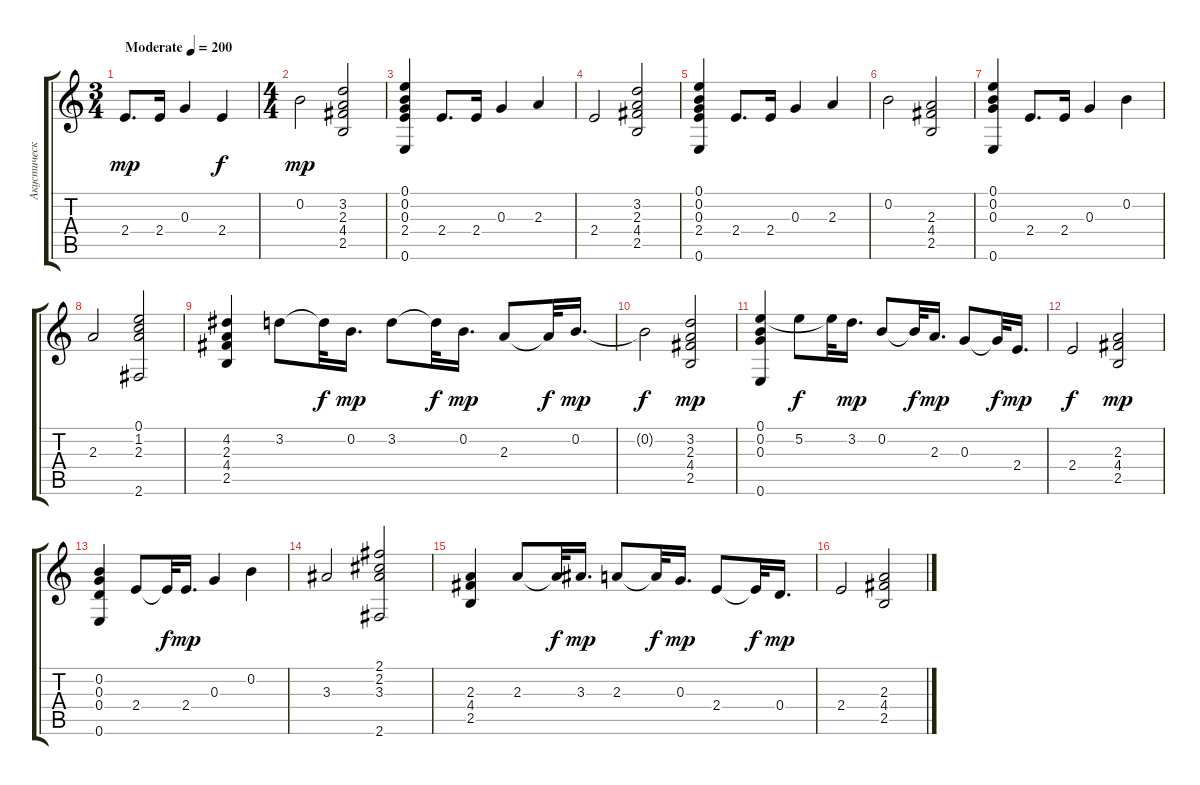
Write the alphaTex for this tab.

\track ("Акустическая гитара" "Акустическ") {instrument acousticguitarnylon}
\staff {score tabs}
\tuning (E4 B3 G3 D3 A2 E2) {hide}
\ts (3 4)
\tempo (200 "Moderate")
\tempo 80
\tempo (200 "Moderate")
\clef g2
\ks c
2.4.8{d dy mp instrument acousticguitarnylon} 2.4.16 0.3.4 2.4.4{dy f} |
\ts (4 4)
0.2.2{dy mp} (3.2 2.3 4.4 2.5).2 |
(0.1 0.2 0.3 2.4 0.6).4 2.4.8{d} 2.4.16 0.3.4 2.3.4 |
2.4.2 (3.2 2.3 4.4 2.5).2 |
(0.1 0.2 0.3 2.4 0.6).4 2.4.8{d} 2.4.16 0.3.4 2.3.4 |
0.2.2 (2.3 4.4 2.5).2 |
(0.1 0.2 0.3 0.6).4 2.4.8{d} 2.4.16 0.3.4 0.2.4 |
2.3.2 (0.1 1.2 2.3 2.6).2 |
(4.2 2.3 4.4 2.5).4 3.2.8 3.2{t}.32{dy f} 0.2.16{d dy mp} 3.2.8 3.2{t}.32{dy f} 0.2.16{d dy mp} 2.3.8 2.3{t}.32{dy f} 0.2.16{d dy mp} |
0.2{t}.2{dy f} (3.2 2.3 4.4 2.5).2{dy mp} |
(0.1 0.2 0.3 0.6).4 5.2.8{dy f} 0.1{t}.32 3.2.16{d dy mp} 0.2.8 0.2{t}.32{dy f} 2.3.16{d dy mp} 0.3.8 0.3{t}.32{dy f} 2.4.16{d dy mp} |
2.4.2{dy f} (2.3 4.4 2.5).2{dy mp} |
(0.2 0.3 0.4 0.6).4 2.4.8 2.4{t}.32{dy f} 2.4.16{d dy mp} 0.3.4 0.2.4 |
3.3.2 (2.1 2.2 3.3 2.6).2 |
(2.3 4.4 2.5).4 2.3.8 2.3{t}.32{dy f} 3.3.16{d dy mp} 2.3.8 2.3{t}.32{dy f} 0.3.16{d dy mp} 2.4.8 2.4{t}.32{dy f} 0.4.16{d dy mp} |
2.4.2 (2.3 4.4 2.5).2
